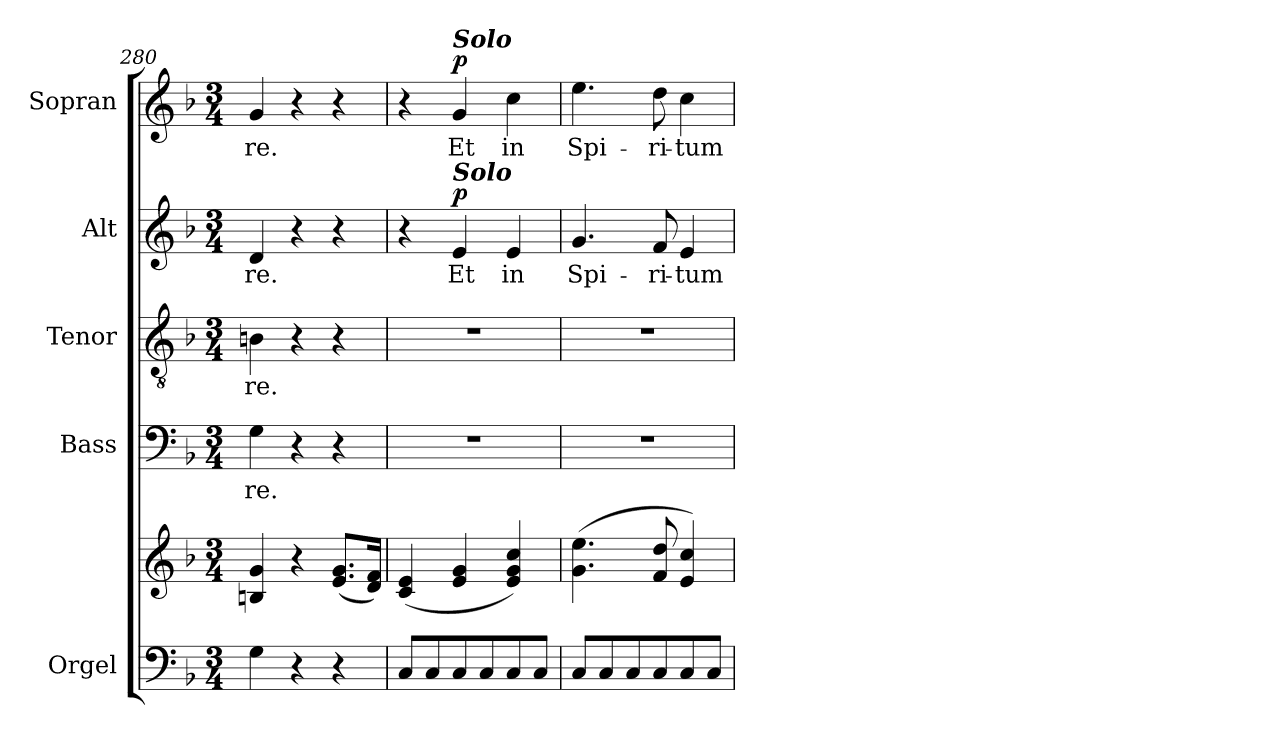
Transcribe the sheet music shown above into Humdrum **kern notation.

**kern	**kern	**kern	**text	**kern	**text	**kern	**text	**dynam	**kern	**text	**dynam
*part5	*part5	*part4	*part4	*part3	*part3	*part2	*part2	*part2	*part1	*part1	*part1
*staff6	*staff5	*staff4	*staff4	*staff3	*staff3	*staff2	*staff2	*staff2	*staff1	*staff1	*staff1
*I"Orgel	*	*I"Bass	*	*I"Tenor	*	*I"Alt	*	*	*I"Sopran	*	*
*I'Org.	*	*I'B.	*	*I'T.	*	*I'A.	*	*	*I'S.	*	*
*clefF4	*clefG2	*clefF4	*	*clefGv2	*	*clefG2	*	*	*clefG2	*	*
*k[b-]	*k[b-]	*k[b-]	*	*k[b-]	*	*k[b-]	*	*	*k[b-]	*	*
*F:	*F:	*F:	*	*F:	*	*F:	*	*	*F:	*	*
*M3/4	*M3/4	*M3/4	*	*M3/4	*	*M3/4	*	*	*M3/4	*	*
=280	=280	=280	=280	=280	=280	=280	=280	=280	=280	=280	=280
!	!	!	!LO:LY:b	!	!LO:LY:b	!	!LO:LY:b	!	!	!LO:LY:b	!
4G\	4Bn/ 4g/	4G\	-re.	4Bn\	-re.	4d/	-re.	.	4g/	-re.	.
4r	4r	4r	.	4r	.	4r	.	.	4r	.	.
4r	(<8.e/ 8.g/L	4r	.	4r	.	4r	.	.	4r	.	.
.	16d/ 16f/Jk)	.	.	.	.	.	.	.	.	.	.
=281	=281	=281	=281	=281	=281	=281	=281	=281	=281	=281	=281
8C/L	(<4c/ 4e/	2.r	.	2.r	.	4r	.	.	4r	.	.
8C/	.	.	.	.	.	.	.	.	.	.	.
!	!	!	!	!	!	!	!	!	!LO:TX:a:Bi:t=Solo	!	!
!	!	!	!	!	!	!LO:TX:a:Bi:t=Solo	!	!	!	!	!
!	!	!	!	!	!	!	!LO:LY:b	!LO:DY:a	!	!LO:LY:b	!LO:DY:a
8C/	4e/ 4g/	.	.	.	.	4e/	Et	p	4g/	Et	p
8C/	.	.	.	.	.	.	.	.	.	.	.
!	!	!	!	!	!	!	!LO:LY:b	!	!	!LO:LY:b	!
8C/	4e/ 4g/ 4cc/)	.	.	.	.	4e/	in	.	4cc\	in	.
8C/J	.	.	.	.	.	.	.	.	.	.	.
=282	=282	=282	=282	=282	=282	=282	=282	=282	=282	=282	=282
!	!	!	!	!	!	!	!LO:LY:b	!	!	!LO:LY:b	!
8C/L	(>4.g\ 4.ee\	2.r	.	2.r	.	4.g/	Spi-	.	4.ee\	Spi-	.
8C/	.	.	.	.	.	.	.	.	.	.	.
8C/	.	.	.	.	.	.	.	.	.	.	.
!	!	!	!	!	!	!	!LO:LY:b	!	!	!LO:LY:b	!
8C/	8f/ 8dd/	.	.	.	.	8f/	-ri-	.	8dd\	-ri-	.
!	!	!	!	!	!	!	!LO:LY:b	!	!	!LO:LY:b	!
8C/	4e/ 4cc/)	.	.	.	.	4e/	-tum	.	4cc\	-tum	.
8C/J	.	.	.	.	.	.	.	.	.	.	.
=	=	=	=	=	=	=	=	=	=	=	=
*-	*-	*-	*-	*-	*-	*-	*-	*-	*-	*-	*-
